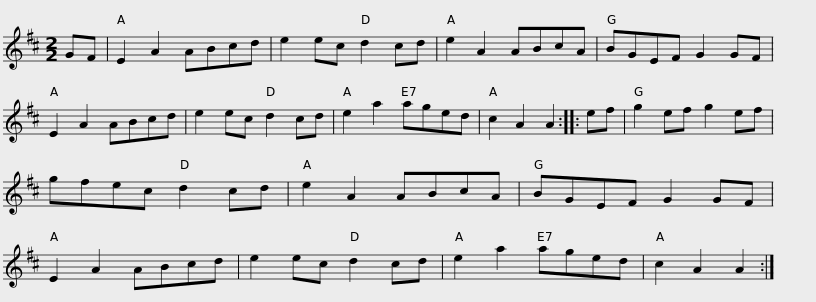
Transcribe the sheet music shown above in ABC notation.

X:1
L:1/8
M:2/2
I:linebreak $
K:D
V:1 treble
V:1
 GF | E2 A2 ABcd | e2 ec d2 cd | e2 A2 ABcA | BGEF G2 GF | %5
 E2 A2 ABcd | e2 ec d2 cd |$ e2 a2 aged | c2 A2 A2 :: ef | %10
 g2 ef g2 ef | gfec d2 cd | e2 A2 ABcA | BGEF G2 GF |$ E2 A2 ABcd | %15
 e2 ec d2 cd | e2 a2 aged | c2 A2 A2 :| %18
